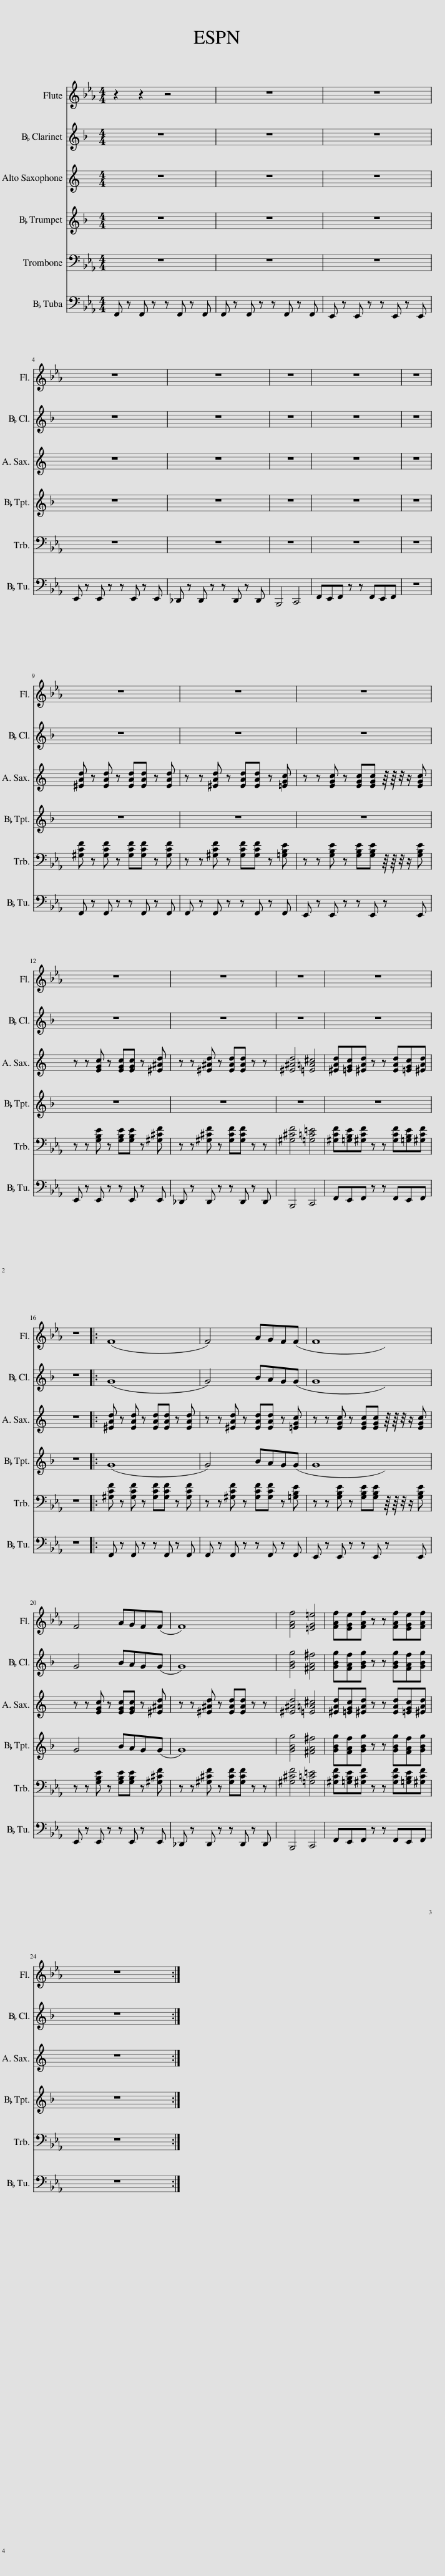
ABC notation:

X:1
%%score 1 2 3 4 5 6
L:1/8
M:4/4
I:linebreak $
K:Eb
V:1 treble
V:2 treble transpose=-2
V:3 treble transpose=-9
V:4 treble transpose=-2
V:5 bass
V:6 bass
V:1
 z2 z2 z4 | z8 | z8 |$ z8 | z8 | %5
 z8 | z8 | z8 |$ z8 | z8 | %10
 z8 |$ z8 | z8 | z8 | z8 |$ %15
 z8 |: (F8 | (F4) A)GF((F | F8)) |$ F4 AGF(F | %20
 F8) | [FAf]4 [=EG=e]4 | [FAf][EGe][FAf] z z [FAf][EGe][FAf] |$ z8 :| %24
V:2
[K:F] z8 | z8 | z8 |$ z8 | z8 | %5
 z8 | z8 | z8 |$ z8 | z8 | %10
 z8 |$ z8 | z8 | z8 | z8 |$ %15
 z8 |: (G8 | (G4) B)AG((G | G8)) |$ G4 BAG(G | %20
 G8) | [GBg]4 [^FA^f]4 | [GBg][FAf][GBg] z z [GBg][FAf][GBg] |$ z8 :| %24
V:3
[K:C] z8 | z8 | z8 |$ z8 | z8 | %5
 z8 | z8 | z8 |$ [^EAd] z [EAd] z [EAd][EAd] z [EAd] | z z [^EAd] z [EAd][EAd] z [=EGc] | %10
 z z [EGc] z [EGc][EGc] z/8 z/8 z/4 z/ [EGc] |$ z z [EGc] z [EGc][EGc] z [^E^Ad] | z z [^E^Ad] z [EAd][EAd] z z | [^E^Ad]4 [=E=A^c]4 | [^EAd][=EGc][^EAd] z z [EAd][=EGc][^EAd] |$ %15
 z8 |: [^EAd] z [EAd] z [EAd][EAd] z [EAd] | z z [^EAd] z [EAd][EAd] z [=EGc] | z z [EGc] z [EGc][EGc] z/8 z/8 z/4 z/ [EGc] |$ z z [EGc] z [EGc][EGc] z [^E^Ad] | %20
 z z [^E^Ad] z [EAd][EAd] z z | [^E^Ad]4 [=E=A^c]4 | [^EAd][=EGc][^EAd] z z [EAd][=EGc][^EAd] |$ z8 :| %24
V:4
[K:F] z8 | z8 | z8 |$ z8 | z8 | %5
 z8 | z8 | z8 |$ z8 | z8 | %10
 z8 |$ z8 | z8 | z8 | z8 |$ %15
 z8 |: (G8 | (G4) B)AG((G | G8)) |$ G4 BAG(G | %20
 G8) | [GBg]4 [^FA^f]4 | [GBg][FAf][GBg] z z [GBg][FAf][GBg] |$ z8 :| %24
V:5
 z8 | z8 | z8 |$ z8 | z8 | %5
 z8 | z8 | z8 |$ [^G,CF] z [G,CF] z [G,CF][G,CF] z [G,CF] | z z [^G,CF] z [G,CF][G,CF] z [=G,B,E] | %10
 z z [G,B,E] z [G,B,E][G,B,E] z/8 z/8 z/4 z/ [G,B,E] |$ z z [G,B,E] z [G,B,E][G,B,E] z [^G,^CF] | z z [^G,^CF] z [G,CF][G,CF] z z | [^G,^CF]4 [=G,=C=E]4 | [^G,CF][=G,B,E][^G,CF] z z [G,CF][=G,B,E][^G,CF] |$ %15
 z8 |: [^G,CF] z [G,CF] z [G,CF][G,CF] z [G,CF] | z z [^G,CF] z [G,CF][G,CF] z [=G,B,E] | z z [G,B,E] z [G,B,E][G,B,E] z/8 z/8 z/4 z/ [G,B,E] |$ z z [G,B,E] z [G,B,E][G,B,E] z [^G,^CF] | %20
 z z [^G,^CF] z [G,CF][G,CF] z z | [^G,^CF]4 [=G,=C=E]4 | [^G,CF][=G,B,E][^G,CF] z z [G,CF][=G,B,E][^G,CF] |$ z8 :| %24
V:6
 F,, z F,, z z F,, z F,, | F,, z F,, z z F,, z F,, | E,, z E,, z z E,, z E,, |$ E,, z E,, z z E,, z E,, | _D,, z D,, z z D,, z D,, | %5
 B,,,4 C,,4 | F,,E,,F,, z z F,,E,,F,, | z8 |$ F,, z F,, z z F,, z F,, | F,, z F,, z z F,, z F,, | %10
 E,, z E,, z z E,, z E,, |$ E,, z E,, z z E,, z E,, | _D,, z D,, z z D,, z D,, | B,,,4 C,,4 | F,,E,,F,, z z F,,E,,F,, |$ %15
 z8 |: F,, z F,, z z F,, z F,, | F,, z F,, z z F,, z F,, | E,, z E,, z z E,, z E,, |$ E,, z E,, z z E,, z E,, | %20
 _D,, z D,, z z D,, z D,, | B,,,4 C,,4 | F,,E,,F,, z z F,,E,,F,, |$ z8 :| %24
